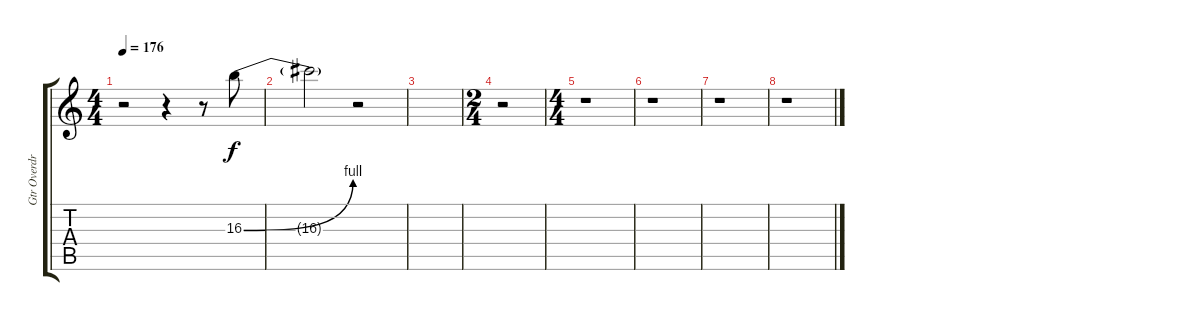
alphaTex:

\track ("Gtr Overdrive" "Gtr Overdr") {instrument overdrivenguitar}
\staff {score tabs}
\tuning (E4 B3 G3 D3 A2 E2) {hide}
\ts (4 4)
\tempo 176
\clef g2
\ks c
r.2{dy f} r.4 r.8 16.3{be (bend 0 0 60 4)}.8 |
16.3{t}.2 r.2 |
|
\ts (2 4)
r.2 |
\ts (4 4)
r.1 |
r.1 |
r.1 |
r.1
